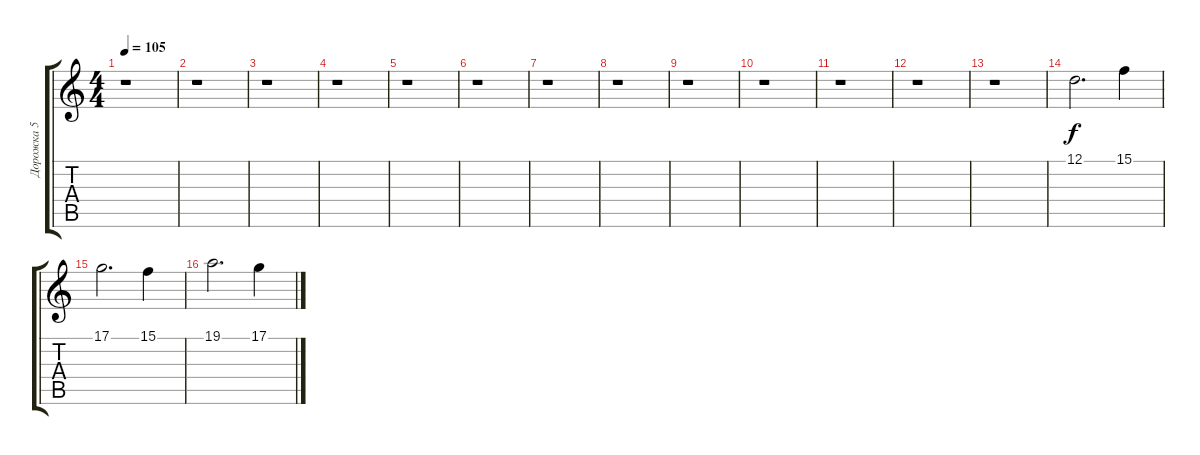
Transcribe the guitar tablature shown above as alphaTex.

\track ("Дорожка 5" "Дорожка 5") {instrument clarinet}
\staff {score tabs}
\tuning (D4 A3 F3 C3 G2 C2) {hide}
\ts (4 4)
\tempo 105
\clef g2
\ks c
r.1{dy f} |
r.1 |
r.1 |
r.1 |
r.1 |
r.1 |
r.1 |
r.1 |
r.1 |
r.1 |
r.1 |
r.1 |
r.1 |
12.1.2{d} 15.1.4 |
17.1.2{d} 15.1.4 |
19.1.2{d} 17.1.4
